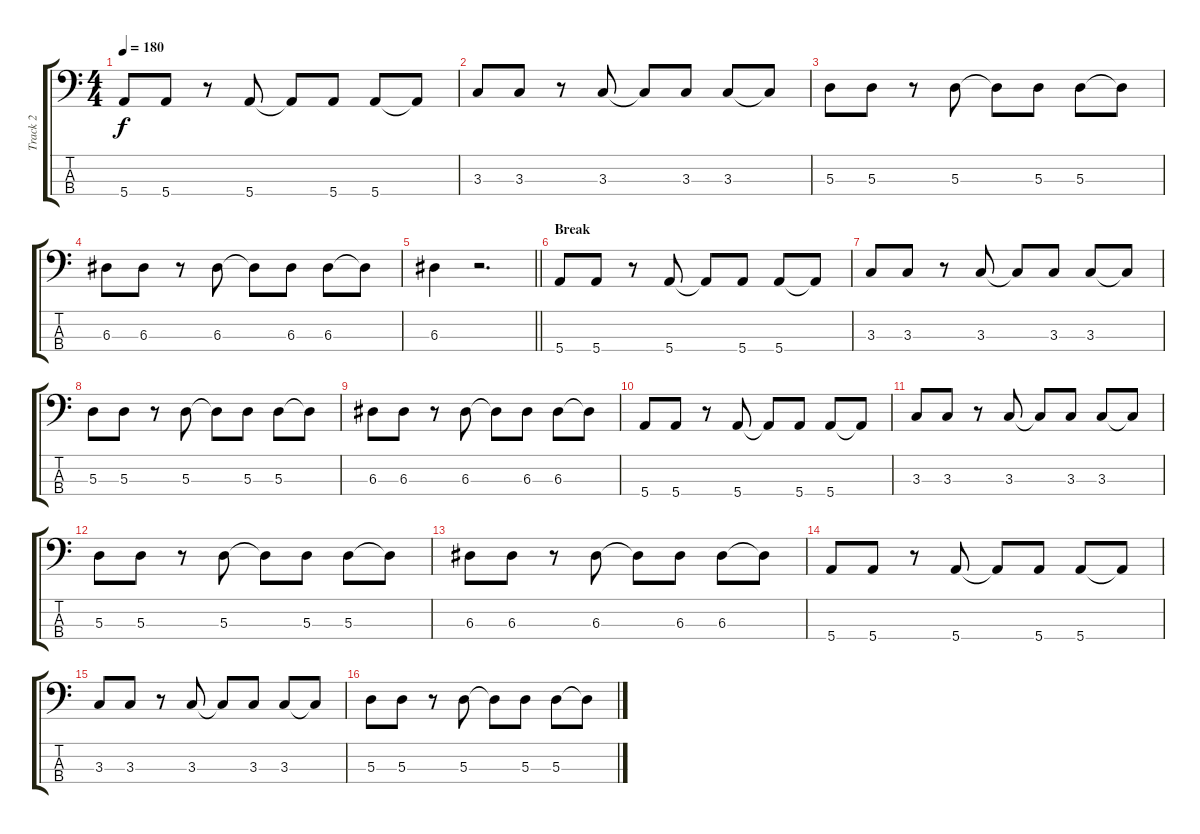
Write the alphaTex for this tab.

\track ("Track 2" "Track 2") {instrument electricbassfinger}
\staff {score tabs}
\tuning (G2 D2 A1 E1) {hide}
\ts (4 4)
\tempo 180
\clef f4
\ks c
5.4.8{dy f} 5.4.8 r.8 5.4.8 5.4{t}.8 5.4.8 5.4.8 5.4{t}.8 |
3.3.8 3.3.8 r.8 3.3.8 3.3{t}.8 3.3.8 3.3.8 3.3{t}.8 |
5.3.8 5.3.8 r.8 5.3.8 5.3{t}.8 5.3.8 5.3.8 5.3{t}.8 |
6.3.8 6.3.8 r.8 6.3.8 6.3{t}.8 6.3.8 6.3.8 6.3{t}.8 |
\barLineRight lightlight
6.3.4 r.2{d} |
\section ("" "Break")
5.4.8 5.4.8 r.8 5.4.8 5.4{t}.8 5.4.8 5.4.8 5.4{t}.8 |
3.3.8 3.3.8 r.8 3.3.8 3.3{t}.8 3.3.8 3.3.8 3.3{t}.8 |
5.3.8 5.3.8 r.8 5.3.8 5.3{t}.8 5.3.8 5.3.8 5.3{t}.8 |
6.3.8 6.3.8 r.8 6.3.8 6.3{t}.8 6.3.8 6.3.8 6.3{t}.8 |
5.4.8 5.4.8 r.8 5.4.8 5.4{t}.8 5.4.8 5.4.8 5.4{t}.8 |
3.3.8 3.3.8 r.8 3.3.8 3.3{t}.8 3.3.8 3.3.8 3.3{t}.8 |
5.3.8 5.3.8 r.8 5.3.8 5.3{t}.8 5.3.8 5.3.8 5.3{t}.8 |
6.3.8 6.3.8 r.8 6.3.8 6.3{t}.8 6.3.8 6.3.8 6.3{t}.8 |
5.4.8 5.4.8 r.8 5.4.8 5.4{t}.8 5.4.8 5.4.8 5.4{t}.8 |
3.3.8 3.3.8 r.8 3.3.8 3.3{t}.8 3.3.8 3.3.8 3.3{t}.8 |
5.3.8 5.3.8 r.8 5.3.8 5.3{t}.8 5.3.8 5.3.8 5.3{t}.8
